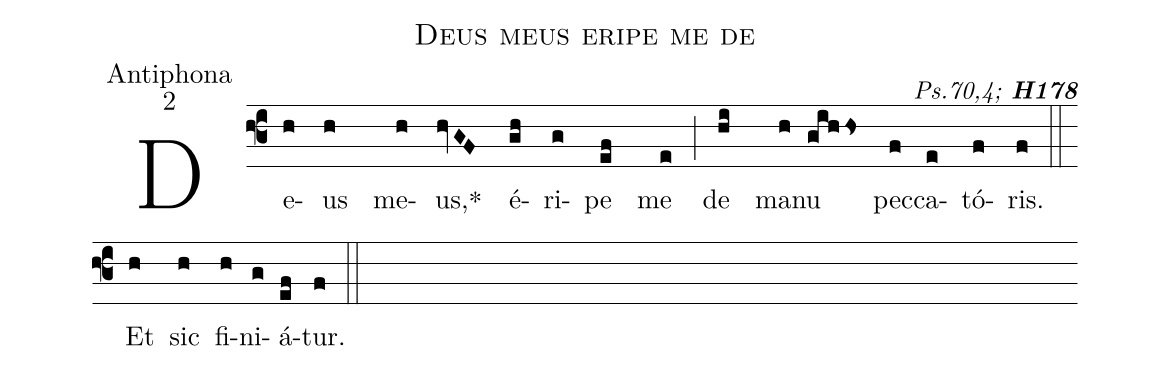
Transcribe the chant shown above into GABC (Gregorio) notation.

name:Deus meus eripe me de;
office-part:Antiphona;
mode:2;
commentary:{\itshape\mdseries Ps.70,4;\/}  {\bfseries H178};
%%
(f3) De(h)us(h) me(h)us,<sp>*</sp>(hvGF) é(gh)ri(g)pe(ef) me(e) (;)
de(hi) ma(h)nu(gihhs) pec(f)ca(e)tó(f)ris.(f)
(::) <eu> Et(h) sic(h) fi(h)ni(g)á(ef)tur.(f) </eu> (::)
